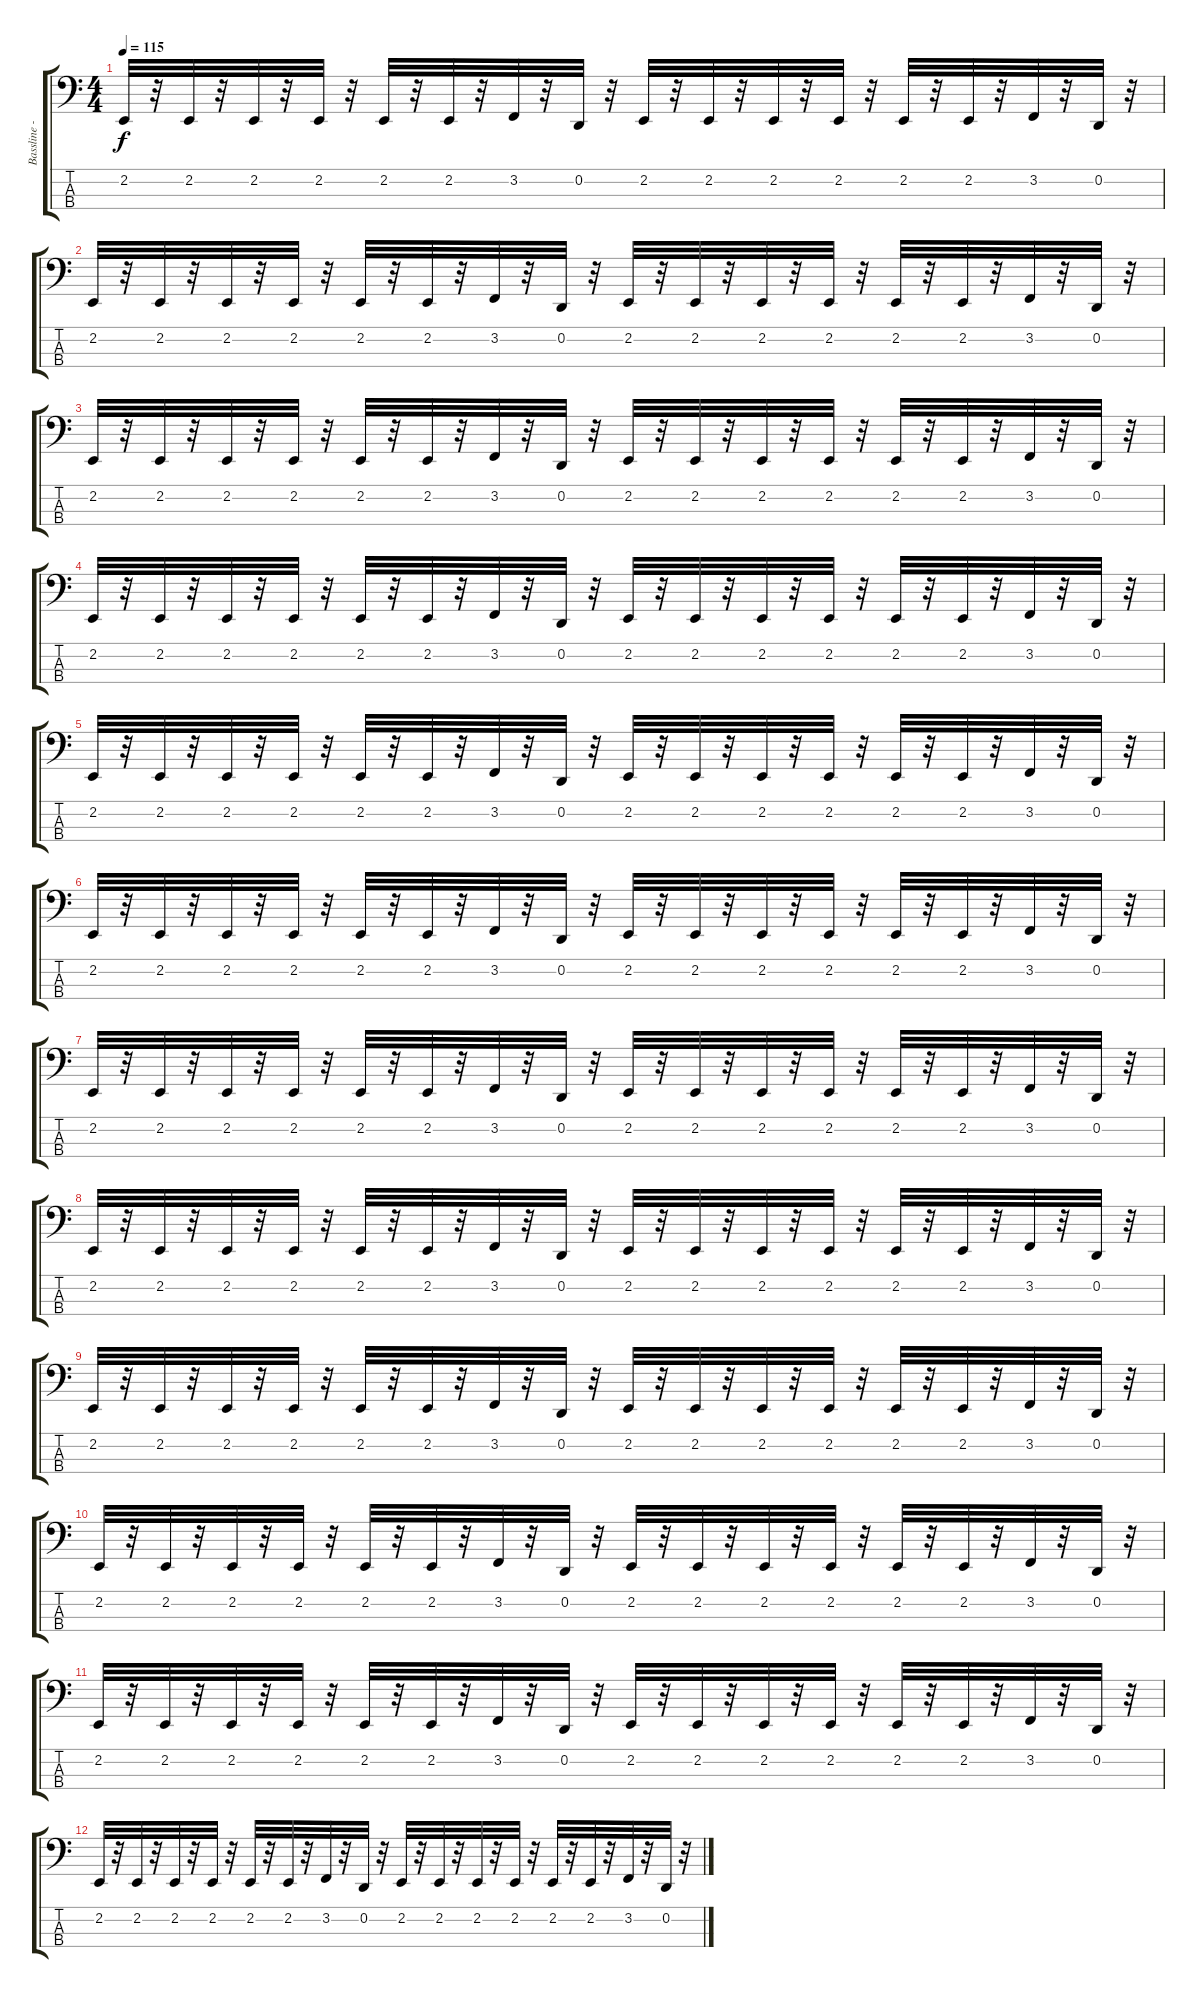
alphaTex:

\track ("Bassline -1 Octave" "Bassline -") {instrument lead2sawtooth}
\staff {score tabs}
\tuning (G2 D2 A1 E1) {hide}
\ts (4 4)
\tempo 115
\clef f4
\ks c
2.2.32{dy f} r.32 2.2.32 r.32 2.2.32 r.32 2.2.32 r.32 2.2.32 r.32 2.2.32 r.32 3.2.32 r.32 0.2.32 r.32 2.2.32 r.32 2.2.32 r.32 2.2.32 r.32 2.2.32 r.32 2.2.32 r.32 2.2.32 r.32 3.2.32 r.32 0.2.32 r.32 |
2.2.32 r.32 2.2.32 r.32 2.2.32 r.32 2.2.32 r.32 2.2.32 r.32 2.2.32 r.32 3.2.32 r.32 0.2.32 r.32 2.2.32 r.32 2.2.32 r.32 2.2.32 r.32 2.2.32 r.32 2.2.32 r.32 2.2.32 r.32 3.2.32 r.32 0.2.32 r.32 |
2.2.32 r.32 2.2.32 r.32 2.2.32 r.32 2.2.32 r.32 2.2.32 r.32 2.2.32 r.32 3.2.32 r.32 0.2.32 r.32 2.2.32 r.32 2.2.32 r.32 2.2.32 r.32 2.2.32 r.32 2.2.32 r.32 2.2.32 r.32 3.2.32 r.32 0.2.32 r.32 |
2.2.32 r.32 2.2.32 r.32 2.2.32 r.32 2.2.32 r.32 2.2.32 r.32 2.2.32 r.32 3.2.32 r.32 0.2.32 r.32 2.2.32 r.32 2.2.32 r.32 2.2.32 r.32 2.2.32 r.32 2.2.32 r.32 2.2.32 r.32 3.2.32 r.32 0.2.32 r.32 |
2.2.32 r.32 2.2.32 r.32 2.2.32 r.32 2.2.32 r.32 2.2.32 r.32 2.2.32 r.32 3.2.32 r.32 0.2.32 r.32 2.2.32 r.32 2.2.32 r.32 2.2.32 r.32 2.2.32 r.32 2.2.32 r.32 2.2.32 r.32 3.2.32 r.32 0.2.32 r.32 |
2.2.32 r.32 2.2.32 r.32 2.2.32 r.32 2.2.32 r.32 2.2.32 r.32 2.2.32 r.32 3.2.32 r.32 0.2.32 r.32 2.2.32 r.32 2.2.32 r.32 2.2.32 r.32 2.2.32 r.32 2.2.32 r.32 2.2.32 r.32 3.2.32 r.32 0.2.32 r.32 |
2.2.32 r.32 2.2.32 r.32 2.2.32 r.32 2.2.32 r.32 2.2.32 r.32 2.2.32 r.32 3.2.32 r.32 0.2.32 r.32 2.2.32 r.32 2.2.32 r.32 2.2.32 r.32 2.2.32 r.32 2.2.32 r.32 2.2.32 r.32 3.2.32 r.32 0.2.32 r.32 |
2.2.32 r.32 2.2.32 r.32 2.2.32 r.32 2.2.32 r.32 2.2.32 r.32 2.2.32 r.32 3.2.32 r.32 0.2.32 r.32 2.2.32 r.32 2.2.32 r.32 2.2.32 r.32 2.2.32 r.32 2.2.32 r.32 2.2.32 r.32 3.2.32 r.32 0.2.32 r.32 |
2.2.32 r.32 2.2.32 r.32 2.2.32 r.32 2.2.32 r.32 2.2.32 r.32 2.2.32 r.32 3.2.32 r.32 0.2.32 r.32 2.2.32 r.32 2.2.32 r.32 2.2.32 r.32 2.2.32 r.32 2.2.32 r.32 2.2.32 r.32 3.2.32 r.32 0.2.32 r.32 |
2.2.32 r.32 2.2.32 r.32 2.2.32 r.32 2.2.32 r.32 2.2.32 r.32 2.2.32 r.32 3.2.32 r.32 0.2.32 r.32 2.2.32 r.32 2.2.32 r.32 2.2.32 r.32 2.2.32 r.32 2.2.32 r.32 2.2.32 r.32 3.2.32 r.32 0.2.32 r.32 |
2.2.32 r.32 2.2.32 r.32 2.2.32 r.32 2.2.32 r.32 2.2.32 r.32 2.2.32 r.32 3.2.32 r.32 0.2.32 r.32 2.2.32 r.32 2.2.32 r.32 2.2.32 r.32 2.2.32 r.32 2.2.32 r.32 2.2.32 r.32 3.2.32 r.32 0.2.32 r.32 |
2.2.32 r.32 2.2.32 r.32 2.2.32 r.32 2.2.32 r.32 2.2.32 r.32 2.2.32 r.32 3.2.32 r.32 0.2.32 r.32 2.2.32 r.32 2.2.32 r.32 2.2.32 r.32 2.2.32 r.32 2.2.32 r.32 2.2.32 r.32 3.2.32 r.32 0.2.32 r.32
